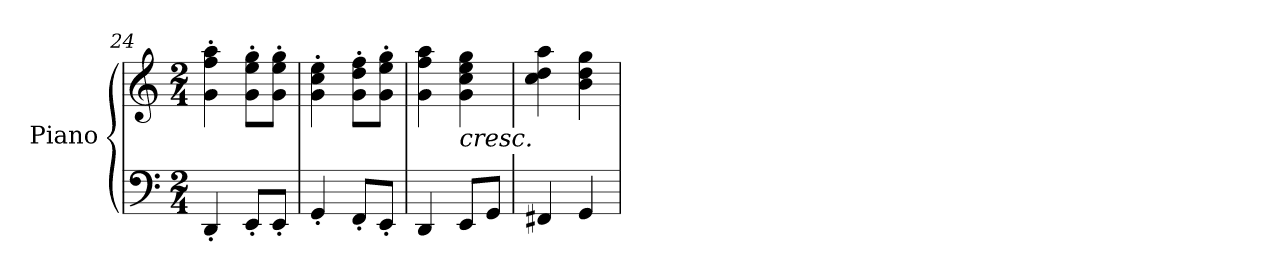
**kern	**kern
*part1	*part1
*staff2	*staff1
*I"Piano	*
*I'Pno.	*
!!LO:PB:g=z
*clefF4	*clefG2
*k[]	*k[]
*M2/4	*M2/4
=24	=24
4DD'/	4g\' 4ff\' 4aa\'
8EE'/L	8g\' 8ee\' 8gg\'L
8EE'/J	8g\' 8ee\' 8gg\'J
=25	=25
4GG'/	4g\' 4cc\' 4ee\'
8FF'/L	8g\' 8dd\' 8ff\'L
8EE'/J	8g\' 8ee\' 8gg\'J
=26	=26
4DD/	4g\ 4ff\ 4aa\
!	!LO:TX:b:i:t=cresc.
8EE/L	4g\ 4cc\ 4ee\ 4gg\
8GG/J	.
=27	=27
4FF#X/	4cc\ 4dd\ 4aa\
4GG/	4b\ 4dd\ 4gg\
=	=
*-	*-
